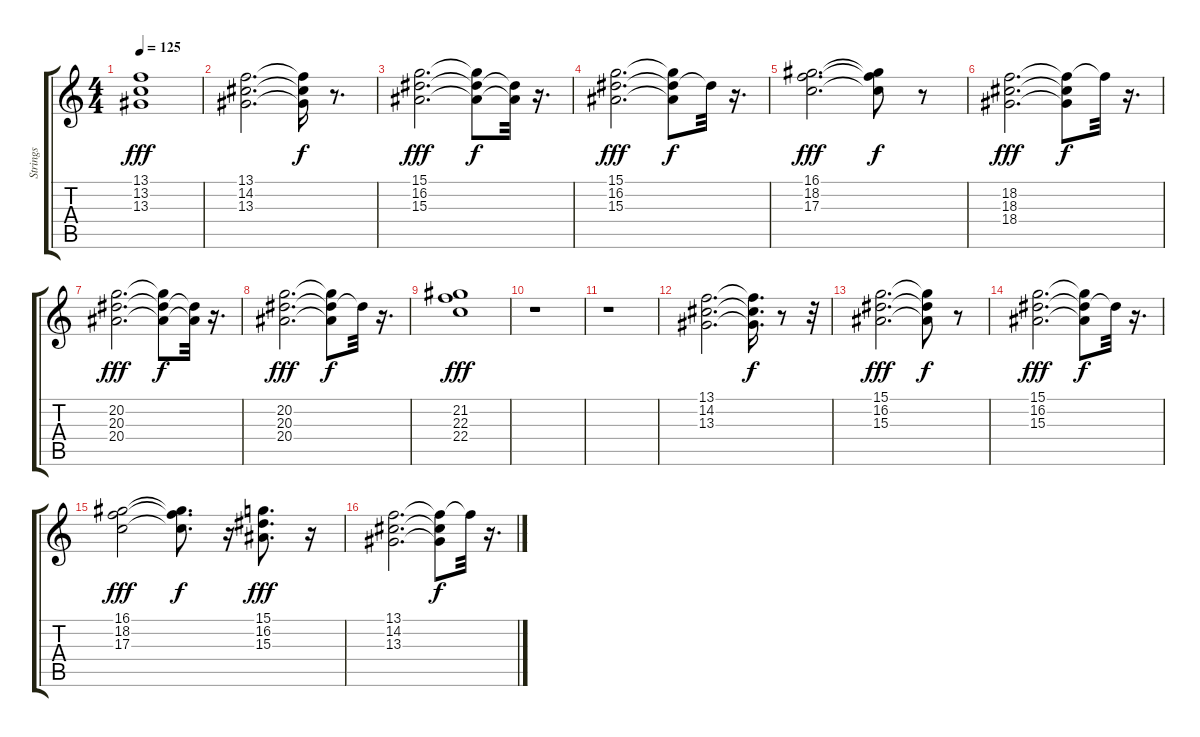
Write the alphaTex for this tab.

\track ("Strings" "Strings") {instrument pad3polysynth}
\staff {score tabs}
\tuning (E4 B3 G3 D3 A2 E2) {hide}
\ts (4 4)
\tempo 125
\clef g2
\ks c
(13.1 13.2 13.3).1{dy fff} |
(13.1 14.2 13.3).2{d} (13.1{t} 14.2{t} 13.3{t}).16{dy f} r.8{d} |
(15.1 16.2 15.3).2{d dy fff} (15.1{t} 16.2{t} 15.3{t}).8{dy f} (16.2{t} 15.3{t}).32 r.16{d} |
(15.1 16.2 15.3).2{d dy fff} (15.1{t} 16.2{t} 15.3{t}).8{dy f} 16.2{t}.32 r.16{d} |
(16.1 18.2 17.3).2{d dy fff} (16.1{t} 18.2{t} 17.3{t}).8{dy f} r.8 |
(18.2 18.3 18.4).2{d dy fff} (18.2{t} 18.3{t} 18.4{t}).8{dy f} 18.2{t}.32 r.16{d} |
(20.2 20.3 20.4).2{d dy fff} (20.2{t} 20.3{t} 20.4{t}).8{dy f} (20.3{t} 20.4{t}).32 r.16{d} |
(20.2 20.3 20.4).2{d dy fff} (20.2{t} 20.3{t} 20.4{t}).8{dy f} 20.3{t}.32 r.16{d} |
(21.2 22.3 22.4).1{dy fff} |
r.1 |
r.1 |
(13.1 14.2 13.3).2{d} (13.1{t} 14.2{t} 13.3{t}).16{d dy f} r.8 r.32 |
(15.1 16.2 15.3).2{d dy fff} (15.1{t} 16.2{t} 15.3{t}).8{dy f} r.8 |
(15.1 16.2 15.3).2{d dy fff} (15.1{t} 16.2{t} 15.3{t}).8{dy f} 16.2{t}.32 r.16{d} |
(16.1 18.2 17.3).2{dy fff} (16.1{t} 18.2{t} 17.3{t}).8{d dy f} r.16 (15.1 16.2 15.3).8{d dy fff} r.16 |
(13.1 14.2 13.3).2{d} (13.1{t} 14.2{t} 13.3{t}).8{dy f} 13.1{t}.32 r.16{d}
